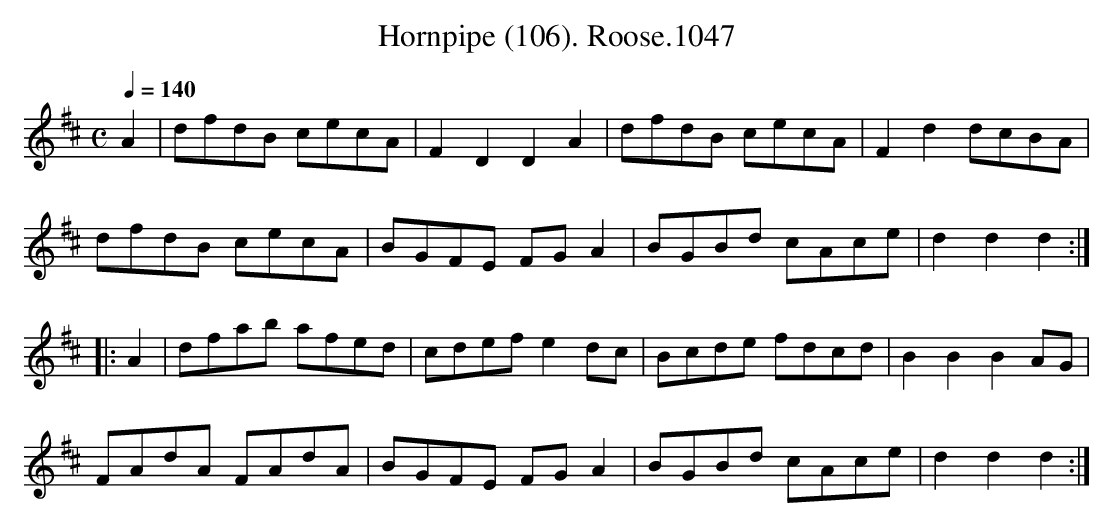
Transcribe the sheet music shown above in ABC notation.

X:1
T:Hornpipe (106). Roose.1047
M:C
L:1/8
Q:1/4=140
K:D
A2|dfdB cecA|F2D2 D2A2|dfdB cecA|F2 d2 dcBA|
dfdB cecA|BGFE FGA2|BGBd cAce|d2d2d2:|
|:A2|dfab afed|cdef e2 dc|Bcde fdcd|B2B2 B2AG|
FAdA FAdA|BGFE FG A2|BGBd cAce|d2d2d2:|
